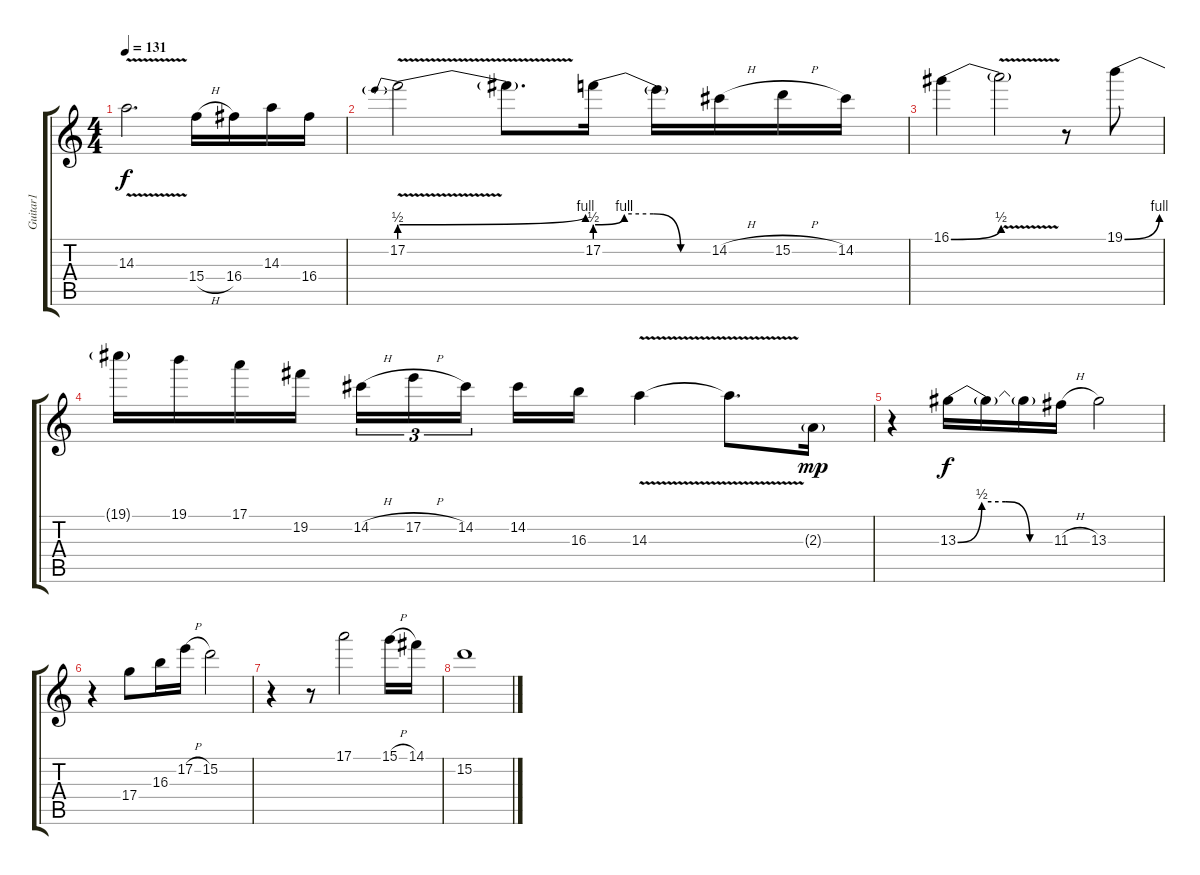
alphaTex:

\track ("Guitar1" "Guitar1") {instrument electricguitarjazz}
\staff {score tabs}
\tuning (E4 B3 G3 D3 A2 E2) {hide}
\ts (4 4)
\tempo 131
\clef g2
\ks c
14.3{v}.2{d dy f} 15.4{h}.16 16.4.16 14.3.16 16.4.16 |
17.2{be (prebendbend 0 2 60 4) v}.2 17.2{t}.8{d} 17.2{be (custom 0 2 15 4 30 4 44 0 60 0)}.16 17.2{t}.16 14.2{h}.16 15.2{h}.16 14.2.16 |
16.1{be (bend 0 0 60 2)}.4 16.1{v t}.2 r.8 19.1{be (bend 0 0 60 4)}.8 |
19.1{t}.16 19.1.16 17.1.16 19.2.16 14.2{h}.16{tu (3 2)} 17.2{h}.16{tu (3 2)} 14.2.16{tu (3 2) beam splitsecondary} 14.2.16 16.3.16 14.3{v}.4 14.3{t}.8{d} 2.3{g}.16{dy mp} |
r.4 13.3{be (custom 0 0 15 2 30 2 45 0 60 0)}.16{dy f volume 9} 13.3{t}.16 13.3{t}.16 11.3{h}.16 13.3.2 |
r.4 17.4.8 16.3.16 17.2{h}.16 15.2.2 |
r.4 r.8 17.1.2 15.1{h}.16 14.1.16 |
15.2.1
